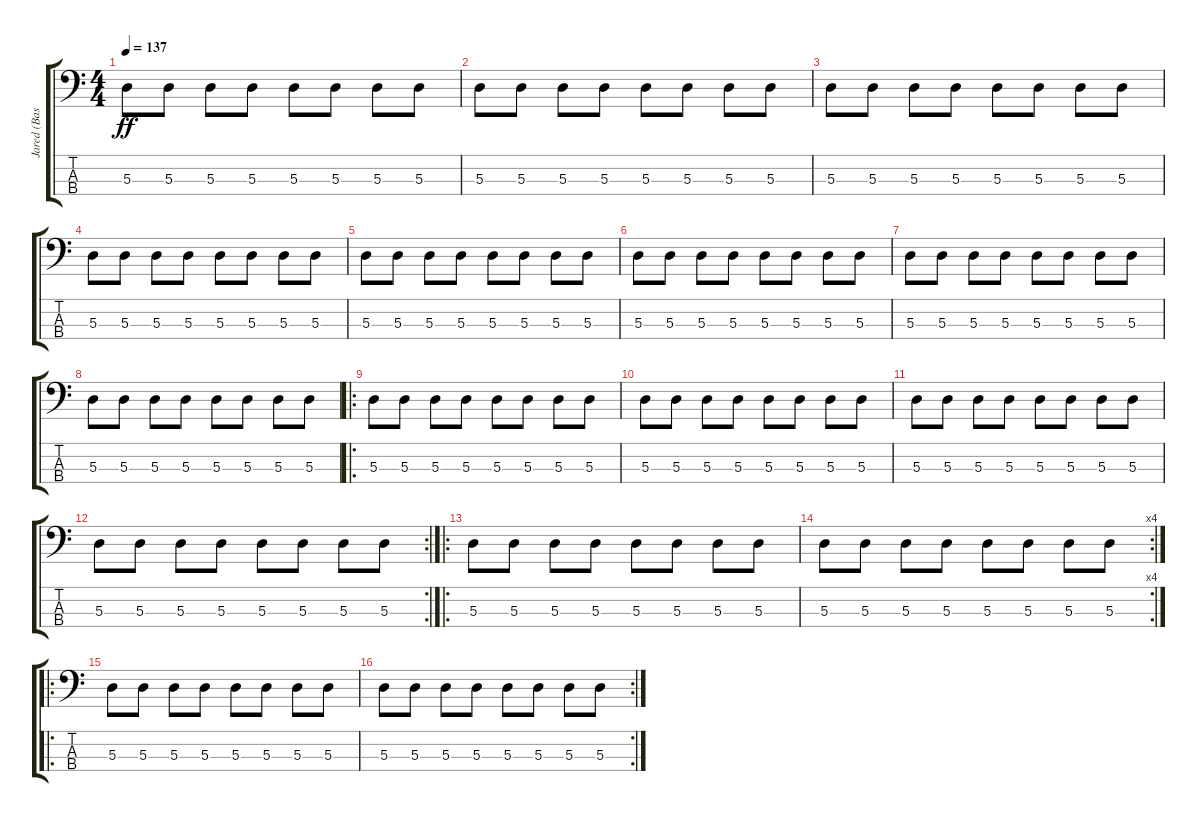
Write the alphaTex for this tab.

\track ("Jared (Bass)" "Jared (Bas") {instrument electricbassfinger}
\staff {score tabs}
\tuning (G2 D2 A1 D1) {hide}
\ts (4 4)
\tempo 137
\clef f4
\ks c
5.3.8{dy ff} 5.3.8 5.3.8 5.3.8 5.3.8 5.3.8 5.3.8 5.3.8 |
5.3.8 5.3.8 5.3.8 5.3.8 5.3.8 5.3.8 5.3.8 5.3.8 |
5.3.8 5.3.8 5.3.8 5.3.8 5.3.8 5.3.8 5.3.8 5.3.8 |
5.3.8 5.3.8 5.3.8 5.3.8 5.3.8 5.3.8 5.3.8 5.3.8 |
5.3.8 5.3.8 5.3.8 5.3.8 5.3.8 5.3.8 5.3.8 5.3.8 |
5.3.8 5.3.8 5.3.8 5.3.8 5.3.8 5.3.8 5.3.8 5.3.8 |
5.3.8 5.3.8 5.3.8 5.3.8 5.3.8 5.3.8 5.3.8 5.3.8 |
5.3.8 5.3.8 5.3.8 5.3.8 5.3.8 5.3.8 5.3.8 5.3.8 |
\ro
5.3.8 5.3.8 5.3.8 5.3.8 5.3.8 5.3.8 5.3.8 5.3.8 |
5.3.8 5.3.8 5.3.8 5.3.8 5.3.8 5.3.8 5.3.8 5.3.8 |
5.3.8 5.3.8 5.3.8 5.3.8 5.3.8 5.3.8 5.3.8 5.3.8 |
\rc 2
5.3.8 5.3.8 5.3.8 5.3.8 5.3.8 5.3.8 5.3.8 5.3.8 |
\ro
5.3.8 5.3.8 5.3.8 5.3.8 5.3.8 5.3.8 5.3.8 5.3.8 |
\rc 4
5.3.8 5.3.8 5.3.8 5.3.8 5.3.8 5.3.8 5.3.8 5.3.8 |
\ro
5.3.8 5.3.8 5.3.8 5.3.8 5.3.8 5.3.8 5.3.8 5.3.8 |
\rc 2
5.3.8 5.3.8 5.3.8 5.3.8 5.3.8 5.3.8 5.3.8 5.3.8
